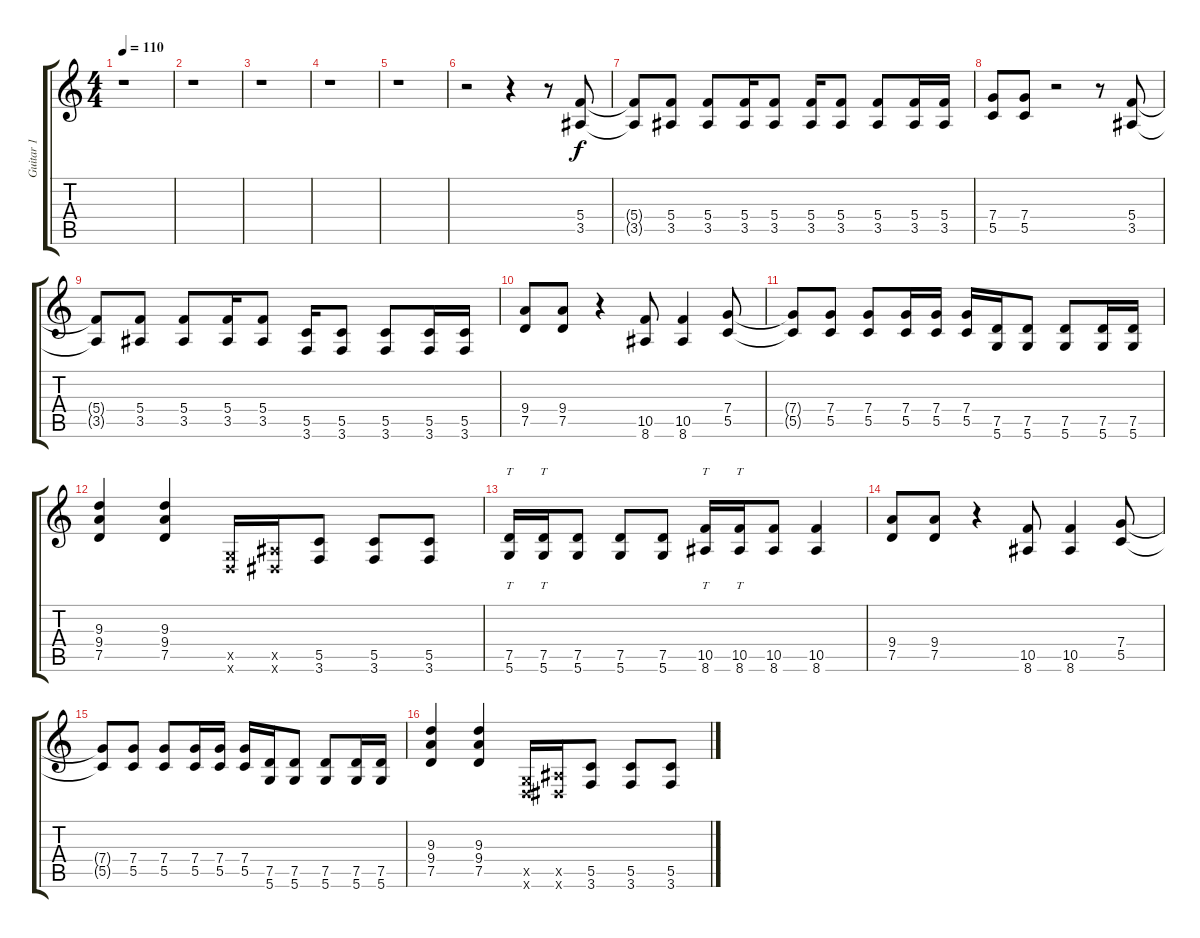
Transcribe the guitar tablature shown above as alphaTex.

\track ("Guitar 1" "Guitar 1") {instrument distortionguitar}
\staff {score tabs}
\tuning (D4 A3 F3 C3 G2 D2) {hide}
\ts (4 4)
\tempo 110
\clef g2
\ks c
r.1{dy f} |
r.1 |
r.1 |
r.1 |
r.1 |
r.2 r.4 r.8 (5.4 3.5).8 |
(5.4{t} 3.5{t}).8 (5.4 3.5).8 (5.4 3.5).8 (5.4 3.5).16 (5.4 3.5).8 (5.4 3.5).16 (5.4 3.5).8 (5.4 3.5).8 (5.4 3.5).16 (5.4 3.5).16 |
(7.4 5.5).8 (7.4 5.5).8 r.2 r.8 (5.4 3.5).8 |
(5.4{t} 3.5{t}).8 (5.4 3.5).8 (5.4 3.5).8 (5.4 3.5).16 (5.4 3.5).8 (5.5 3.6).16 (5.5 3.6).8 (5.5 3.6).8 (5.5 3.6).16 (5.5 3.6).16 |
(9.4 7.5).8 (9.4 7.5).8 r.4 (10.5 8.6).8 (10.5 8.6).4 (7.4 5.5).8 |
(7.4{t} 5.5{t}).8 (7.4 5.5).8 (7.4 5.5).8 (7.4 5.5).16 (7.4 5.5).16 (7.4 5.5).16 (7.5 5.6).16 (7.5 5.6).8 (7.5 5.6).8 (7.5 5.6).16 (7.5 5.6).16 |
(9.3 9.4 7.5).4 (9.3 9.4 7.5).4 (0.5{x} 0.6{x}).16 (3.5{x} 1.6{x}).16 (5.5 3.6).8 (5.5 3.6).8 (5.5 3.6).8 |
(7.5 5.6).16{tt} (7.5 5.6).16{tt} (7.5 5.6).8 (7.5 5.6).8 (7.5 5.6).8 (10.5 8.6).16{tt} (10.5 8.6).16{tt} (10.5 8.6).8 (10.5 8.6).4 |
(9.4 7.5).8 (9.4 7.5).8 r.4 (10.5 8.6).8 (10.5 8.6).4 (7.4 5.5).8 |
(7.4{t} 5.5{t}).8 (7.4 5.5).8 (7.4 5.5).8 (7.4 5.5).16 (7.4 5.5).16 (7.4 5.5).16 (7.5 5.6).16 (7.5 5.6).8 (7.5 5.6).8 (7.5 5.6).16 (7.5 5.6).16 |
(9.3 9.4 7.5).4 (9.3 9.4 7.5).4 (0.5{x} 0.6{x}).16 (3.5{x} 1.6{x}).16 (5.5 3.6).8 (5.5 3.6).8 (5.5 3.6).8
